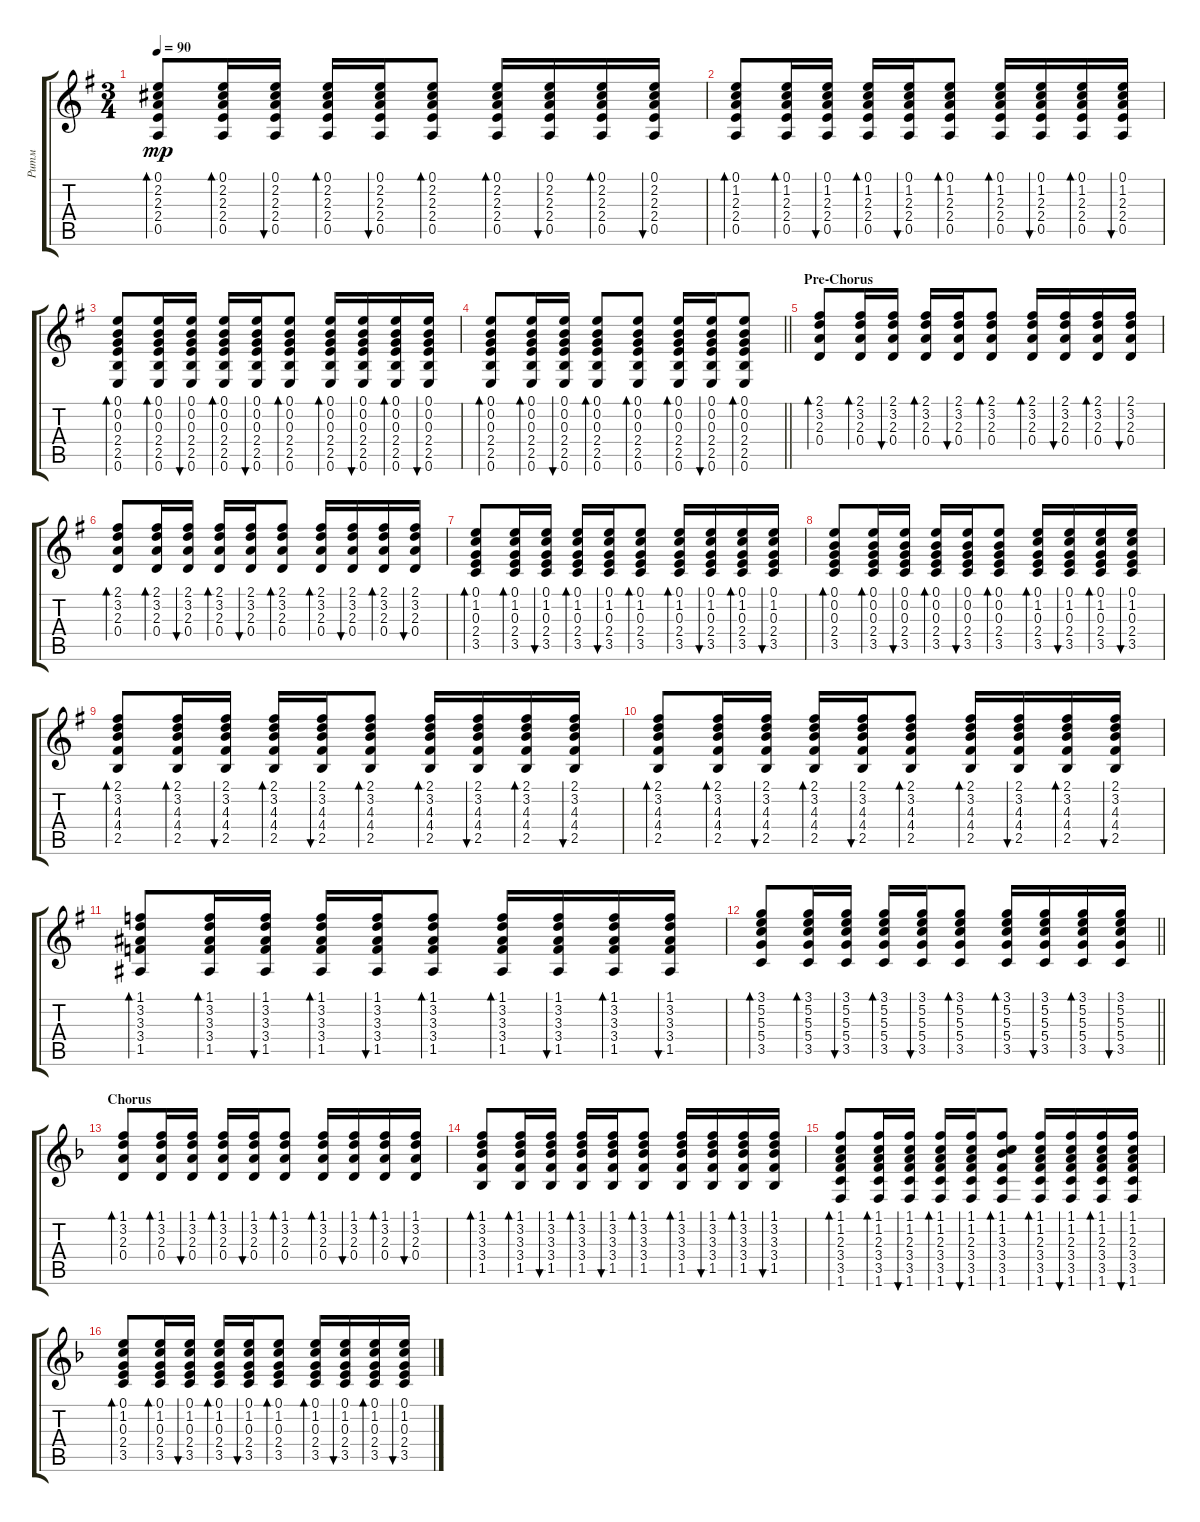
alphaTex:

\track ("Ритм" "Ритм") {instrument acousticguitarsteel}
\staff {score tabs}
\tuning (E4 B3 G3 D3 A2 E2) {hide}
\ts (3 4)
\tempo 90
\clef g2
\ks eminor
(0.1 2.2 2.3 2.4 0.5).8{bd 30 dy mp} (0.1 2.2 2.3 2.4 0.5).16{bd 30} (0.1 2.2 2.3 2.4 0.5).16{bu 30} (0.1 2.2 2.3 2.4 0.5).16{bd 30} (0.1 2.2 2.3 2.4 0.5).16{bu 30} (0.1 2.2 2.3 2.4 0.5).8{bd 30} (0.1 2.2 2.3 2.4 0.5).16{bd 30} (0.1 2.2 2.3 2.4 0.5).16{bu 30} (0.1 2.2 2.3 2.4 0.5).16{bd 30} (0.1 2.2 2.3 2.4 0.5).16{bu 30} |
(0.1 1.2 2.3 2.4 0.5).8{bd 30} (0.1 1.2 2.3 2.4 0.5).16{bd 30} (0.1 1.2 2.3 2.4 0.5).16{bu 30} (0.1 1.2 2.3 2.4 0.5).16{bd 30} (0.1 1.2 2.3 2.4 0.5).16{bu 30} (0.1 1.2 2.3 2.4 0.5).8{bd 30} (0.1 1.2 2.3 2.4 0.5).16{bd 30} (0.1 1.2 2.3 2.4 0.5).16{bu 30} (0.1 1.2 2.3 2.4 0.5).16{bd 30} (0.1 1.2 2.3 2.4 0.5).16{bu 30} |
(0.1 0.2 0.3 2.4 2.5 0.6).8{bd 30} (0.1 0.2 0.3 2.4 2.5 0.6).16{bd 30} (0.1 0.2 0.3 2.4 2.5 0.6).16{bu 30} (0.1 0.2 0.3 2.4 2.5 0.6).16{bd 30} (0.1 0.2 0.3 2.4 2.5 0.6).16{bu 30} (0.1 0.2 0.3 2.4 2.5 0.6).8{bd 30} (0.1 0.2 0.3 2.4 2.5 0.6).16{bd 30} (0.1 0.2 0.3 2.4 2.5 0.6).16{bu 30} (0.1 0.2 0.3 2.4 2.5 0.6).16{bd 30} (0.1 0.2 0.3 2.4 2.5 0.6).16{bu 30} |
\barLineRight lightlight
(0.1 0.2 0.3 2.4 2.5 0.6).8{bd 30} (0.1 0.2 0.3 2.4 2.5 0.6).16{bd 30} (0.1 0.2 0.3 2.4 2.5 0.6).16{bu 30} (0.1 0.2 0.3 2.4 2.5 0.6).8{bd 30} (0.1 0.2 0.3 2.4 2.5 0.6).8{bd 30} (0.1 0.2 0.3 2.4 2.5 0.6).16{bd 30} (0.1 0.2 0.3 2.4 2.5 0.6).16{bu 30} (0.1 0.2 0.3 2.4 2.5 0.6).8{bd 30} |
\section ("" "Pre-Chorus")
(2.1 3.2 2.3 0.4).8{bd 30} (2.1 3.2 2.3 0.4).16{bd 30} (2.1 3.2 2.3 0.4).16{bu 30} (2.1 3.2 2.3 0.4).16{bd 30} (2.1 3.2 2.3 0.4).16{bu 30} (2.1 3.2 2.3 0.4).8{bd 30} (2.1 3.2 2.3 0.4).16{bd 30} (2.1 3.2 2.3 0.4).16{bu 30} (2.1 3.2 2.3 0.4).16{bd 30} (2.1 3.2 2.3 0.4).16{bu 30} |
(2.1 3.2 2.3 0.4).8{bd 30} (2.1 3.2 2.3 0.4).16{bd 30} (2.1 3.2 2.3 0.4).16{bu 30} (2.1 3.2 2.3 0.4).16{bd 30} (2.1 3.2 2.3 0.4).16{bu 30} (2.1 3.2 2.3 0.4).8{bd 30} (2.1 3.2 2.3 0.4).16{bd 30} (2.1 3.2 2.3 0.4).16{bu 30} (2.1 3.2 2.3 0.4).16{bd 30} (2.1 3.2 2.3 0.4).16{bu 30} |
(0.1 1.2 0.3 2.4 3.5).8{bd 30} (0.1 1.2 0.3 2.4 3.5).16{bd 30} (0.1 1.2 0.3 2.4 3.5).16{bu 30} (0.1 1.2 0.3 2.4 3.5).16{bd 30} (0.1 1.2 0.3 2.4 3.5).16{bu 30} (0.1 1.2 0.3 2.4 3.5).8{bd 30} (0.1 1.2 0.3 2.4 3.5).16{bd 30} (0.1 1.2 0.3 2.4 3.5).16{bu 30} (0.1 1.2 0.3 2.4 3.5).16{bd 30} (0.1 1.2 0.3 2.4 3.5).16{bu 30} |
(0.1 0.2 0.3 2.4 3.5).8{bd 30} (0.1 0.2 0.3 2.4 3.5).16{bd 30} (0.1 0.2 0.3 2.4 3.5).16{bu 30} (0.1 0.2 0.3 2.4 3.5).16{bd 30} (0.1 0.2 0.3 2.4 3.5).16{bu 30} (0.1 0.2 0.3 2.4 3.5).8{bd 30} (0.1 1.2 0.3 2.4 3.5).16{bd 30} (0.1 1.2 0.3 2.4 3.5).16{bu 30} (0.1 1.2 0.3 2.4 3.5).16{bd 30} (0.1 1.2 0.3 2.4 3.5).16{bu 30} |
(2.1 3.2 4.3 4.4 2.5).8{bd 30} (2.1 3.2 4.3 4.4 2.5).16{bd 30} (2.1 3.2 4.3 4.4 2.5).16{bu 30} (2.1 3.2 4.3 4.4 2.5).16{bd 30} (2.1 3.2 4.3 4.4 2.5).16{bu 30} (2.1 3.2 4.3 4.4 2.5).8{bd 30} (2.1 3.2 4.3 4.4 2.5).16{bd 30} (2.1 3.2 4.3 4.4 2.5).16{bu 30} (2.1 3.2 4.3 4.4 2.5).16{bd 30} (2.1 3.2 4.3 4.4 2.5).16{bu 30} |
(2.1 3.2 4.3 4.4 2.5).8{bd 30} (2.1 3.2 4.3 4.4 2.5).16{bd 30} (2.1 3.2 4.3 4.4 2.5).16{bu 30} (2.1 3.2 4.3 4.4 2.5).16{bd 30} (2.1 3.2 4.3 4.4 2.5).16{bu 30} (2.1 3.2 4.3 4.4 2.5).8{bd 30} (2.1 3.2 4.3 4.4 2.5).16{bd 30} (2.1 3.2 4.3 4.4 2.5).16{bu 30} (2.1 3.2 4.3 4.4 2.5).16{bd 30} (2.1 3.2 4.3 4.4 2.5).16{bu 30} |
(1.1 3.2 3.3 3.4 1.5).8{bd 30} (1.1 3.2 3.3 3.4 1.5).16{bd 30} (1.1 3.2 3.3 3.4 1.5).16{bu 30} (1.1 3.2 3.3 3.4 1.5).16{bd 30} (1.1 3.2 3.3 3.4 1.5).16{bu 30} (1.1 3.2 3.3 3.4 1.5).8{bd 30} (1.1 3.2 3.3 3.4 1.5).16{bd 30} (1.1 3.2 3.3 3.4 1.5).16{bu 30} (1.1 3.2 3.3 3.4 1.5).16{bd 30} (1.1 3.2 3.3 3.4 1.5).16{bu 30} |
\barLineRight lightlight
(3.1 5.2 5.3 5.4 3.5).8{bd 30} (3.1 5.2 5.3 5.4 3.5).16{bd 30} (3.1 5.2 5.3 5.4 3.5).16{bu 30} (3.1 5.2 5.3 5.4 3.5).16{bd 30} (3.1 5.2 5.3 5.4 3.5).16{bu 30} (3.1 5.2 5.3 5.4 3.5).8{bd 30} (3.1 5.2 5.3 5.4 3.5).16{bd 30} (3.1 5.2 5.3 5.4 3.5).16{bu 30} (3.1 5.2 5.3 5.4 3.5).16{bd 30} (3.1 5.2 5.3 5.4 3.5).16{bu 30} |
\section ("" "Chorus")
\ks dminor
(1.1 3.2 2.3 0.4).8{bd 30} (1.1 3.2 2.3 0.4).16{bd 30} (1.1 3.2 2.3 0.4).16{bu 30} (1.1 3.2 2.3 0.4).16{bd 30} (1.1 3.2 2.3 0.4).16{bu 30} (1.1 3.2 2.3 0.4).8{bd 30} (1.1 3.2 2.3 0.4).16{bd 30} (1.1 3.2 2.3 0.4).16{bu 30} (1.1 3.2 2.3 0.4).16{bd 30} (1.1 3.2 2.3 0.4).16{bu 30} |
(1.1 3.2 3.3 3.4 1.5).8{bd 30} (1.1 3.2 3.3 3.4 1.5).16{bd 30} (1.1 3.2 3.3 3.4 1.5).16{bu 30} (1.1 3.2 3.3 3.4 1.5).16{bd 30} (1.1 3.2 3.3 3.4 1.5).16{bu 30} (1.1 3.2 3.3 3.4 1.5).8{bd 30} (1.1 3.2 3.3 3.4 1.5).16{bd 30} (1.1 3.2 3.3 3.4 1.5).16{bu 30} (1.1 3.2 3.3 3.4 1.5).16{bd 30} (1.1 3.2 3.3 3.4 1.5).16{bu 30} |
(1.1 1.2 2.3 3.4 3.5 1.6).8{bd 30} (1.1 1.2 2.3 3.4 3.5 1.6).16{bd 30} (1.1 1.2 2.3 3.4 3.5 1.6).16{bu 30} (1.1 1.2 2.3 3.4 3.5 1.6).16{bd 30} (1.1 1.2 2.3 3.4 3.5 1.6).16{bu 30} (1.1 1.2 3.3 3.4 3.5 1.6).8{bd 30} (1.1 1.2 2.3 3.4 3.5 1.6).16{bd 30} (1.1 1.2 2.3 3.4 3.5 1.6).16{bu 30} (1.1 1.2 2.3 3.4 3.5 1.6).16{bd 30} (1.1 1.2 2.3 3.4 3.5 1.6).16{bu 30} |
(0.1 1.2 0.3 2.4 3.5).8{bd 30} (0.1 1.2 0.3 2.4 3.5).16{bd 30} (0.1 1.2 0.3 2.4 3.5).16{bu 30} (0.1 1.2 0.3 2.4 3.5).16{bd 30} (0.1 1.2 0.3 2.4 3.5).16{bu 30} (0.1 1.2 0.3 2.4 3.5).8{bd 30} (0.1 1.2 0.3 2.4 3.5).16{bd 30} (0.1 1.2 0.3 2.4 3.5).16{bu 30} (0.1 1.2 0.3 2.4 3.5).16{bd 30} (0.1 1.2 0.3 2.4 3.5).16{bu 30}
